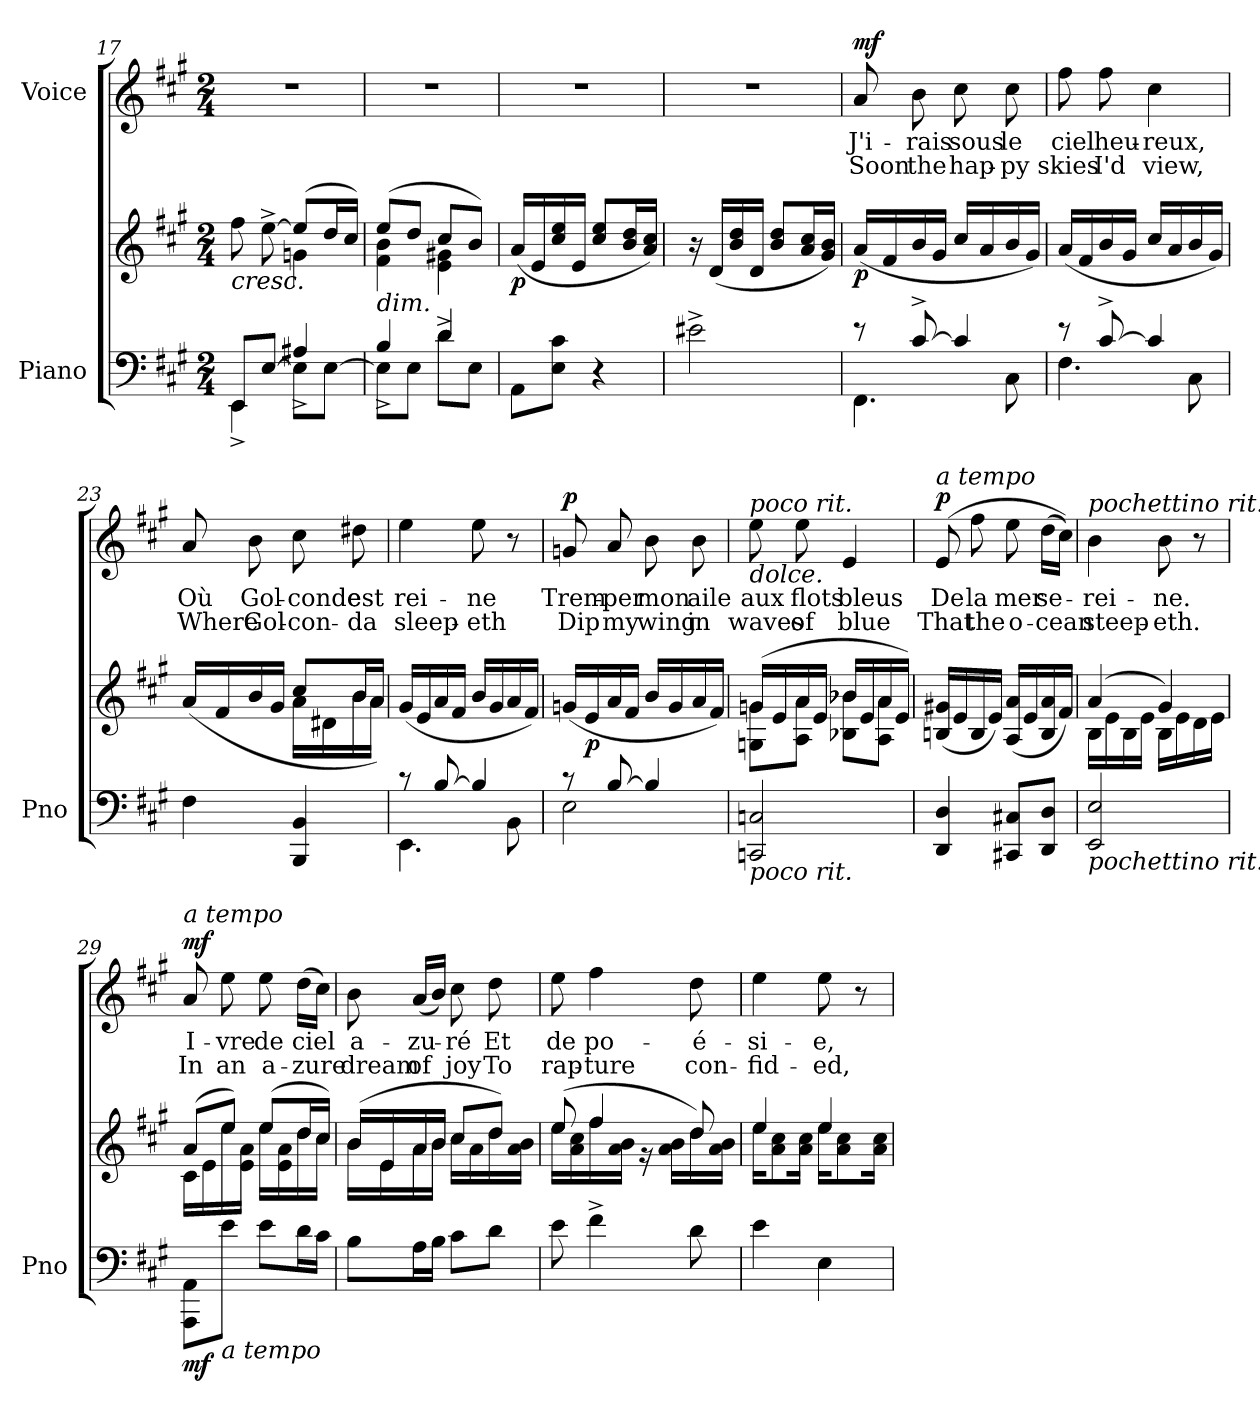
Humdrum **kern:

**kern	**kern	**dynam	**kern	**text	**text	**dynam
*part2	*part2	*part2	*part1	*part1	*part1	*part1
*staff3	*staff2	*staff2/3	*staff1	*staff1	*staff1	*staff1
*I"Piano	*	*	*I"Voice	*	*	*
*I'Pno	*	*	*	*	*	*
*clefF4	*clefG2	*	*clefG2	*	*	*
*k[f#c#g#]	*k[f#c#g#]	*	*k[f#c#g#]	*	*	*
*M2/4	*M2/4	*	*M2/4	*	*	*
=17	=17	=17	=17	=17	=17	=17
*^	*^	*	*	*	*	*
!	!	!LO:TX:b:i:t=cresc.	!	!	!	!	!	!
8EE/L	4EE^\	8ryy	8ff#\	.	2r	.	.	.
[8E/J	.	[8ee^\	8ryy	.	.	.	.	.
8E\L]	4A#X^/	(8ee/L]	4gn\	.	.	.	.	.
[8E\J	.	16dd/L	.	.	.	.	.	.
.	.	16cc#/JJ)	.	.	.	.	.	.
=18	=18	=18	=18	=18	=18	=18	=18	=18
!	!	!LO:TX:b:i:t=dim.	!	!	!	!	!	!
8E\L]	4B^/	(8ee/L	4f#\ 4b\	.	2r	.	.	.
8E\J	.	8dd/J	.	.	.	.	.	.
8d^\L	4d/	8cc#/L	4e\ 4g#X\	.	.	.	.	.
8E\J	.	8b/J)	.	.	.	.	.	.
*v	*v	*	*	*	*	*	*	*
*	*v	*v	*	*	*	*	*
!!LO:LB:g=z
=19	=19	=19	=19	=19	=19	=19
!	!	!LO:DY:b	!	!	!	!
8AA\L	(16a/LL	p	2r	.	.	.
.	16e/	.	.	.	.	.
8E\ 8c#\J	16cc#/ 16ee/	.	.	.	.	.
.	16e/JJ	.	.	.	.	.
4r	8cc#/ 8ee/L	.	.	.	.	.
.	16b/ 16dd/L	.	.	.	.	.
.	16a/ 16cc#/JJ)	.	.	.	.	.
=20	=20	=20	=20	=20	=20	=20
2e#X^\	16r	.	2r	.	.	.
.	(16d/LL	.	.	.	.	.
.	16b/ 16dd/	.	.	.	.	.
.	16d/JJ	.	.	.	.	.
.	8b/ 8dd/L	.	.	.	.	.
.	16a/ 16cc#/L	.	.	.	.	.
.	16g#/ 16b/JJ)	.	.	.	.	.
=21	=21	=21	=21	=21	=21	=21
*^	*	*	*	*	*	*
!	!	!	!LO:DY:b	!	!LO:LY:b	!LO:LY:b	!LO:DY:b
8r	4.FF#\	(16a/LL	p	8a/	J'i-	Soon	mf
.	.	16f#/	.	.	.	.	.
!	!	!	!	!	!LO:LY:b	!LO:LY:b	!
[8c#^/	.	16b/	.	8b\	-rais	the	.
.	.	16g#/JJ	.	.	.	.	.
!	!	!	!	!	!LO:LY:b	!LO:LY:b	!
4c#/]	.	16cc#/LL	.	8cc#\	sous	hap-	.
.	.	16a/	.	.	.	.	.
!	!	!	!	!	!LO:LY:b	!LO:LY:b	!
.	8C#\	16b/	.	8cc#\	le	-py	.
.	.	16g#/JJ)	.	.	.	.	.
!!LO:LB:g=z
=22	=22	=22	=22	=22	=22	=22	=22
!	!	!	!	!	!LO:LY:b	!LO:LY:b	!
8r	4.F#\	(16a/LL	.	8ff#\	ciel	skies	.
.	.	16f#/	.	.	.	.	.
!	!	!	!	!	!LO:LY:b	!LO:LY:b	!
[8c#^/	.	16b/	.	8ff#\	heu-	I'd	.
.	.	16g#/JJ	.	.	.	.	.
!	!	!	!	!	!LO:LY:b	!LO:LY:b	!
4c#/]	.	16cc#/LL	.	4cc#\	reux,	view,	.
.	.	16a/	.	.	.	.	.
.	8C#\	16b/	.	.	.	.	.
.	.	16g#/JJ)	.	.	.	.	.
*v	*v	*	*	*	*	*	*
!!LO:PB:g=z
=23	=23	=23	=23	=23	=23	=23
*	*^	*	*	*	*	*
!	!	!	!	!	!LO:LY:b	!LO:LY:b	!
4F#\	(16a/LL	4ryy	.	8a/	Où	Where	.
.	16f#/	.	.	.	.	.	.
!	!	!	!	!	!LO:LY:b	!LO:LY:b	!
.	16b/	.	.	8b\	Gol-	Gol-	.
.	16g#/JJ	.	.	.	.	.	.
!	!	!	!	!	!LO:LY:b	!LO:LY:b	!
4BBB/ 4BB/	8cc#/L	16a\LL	.	8cc#\	-conde	-con-	.
.	.	16d#X\	.	.	.	.	.
!	!	!	!	!	!LO:LY:b	!LO:LY:b	!
.	16b/L	16b\	.	8dd#X\	est	-da	.
.	16a/JJ)	16a\JJ	.	.	.	.	.
=24	=24	=24	=24	=24	=24	=24	=24
*^	*	*	*	*	*	*	*
!	!	!	!	!	!	!LO:LY:b	!LO:LY:b	!
*	*	*v	*v	*	*	*	*	*
8r	4.EE\	(16g#/LL	.	4ee\	rei-	sleep-	.
.	.	16e/	.	.	.	.	.
[8B/	.	16a/	.	.	.	.	.
.	.	16f#/JJ	.	.	.	.	.
!	!	!	!	!	!LO:LY:b	!LO:LY:b	!
4B/]	.	16b/LL	.	8ee\	-ne	-eth	.
.	.	16g#/	.	.	.	.	.
.	8BB\	16a/	.	8r	.	.	.
.	.	16f#/JJ)	.	.	.	.	.
=25	=25	=25	=25	=25	=25	=25	=25
!	!	!	!	!	!LO:LY:b	!LO:LY:b	!LO:DY:b
8r	2E\	(16gn/LL	.	8gn/	Trem-	Dip	p
!	!	!	!LO:DY:b	!	!	!	!
.	.	16e/	p	.	.	.	.
!	!	!	!	!	!LO:LY:b	!LO:LY:b	!
[8B/	.	16a/	.	8a/	-per	my	.
.	.	16f#/JJ	.	.	.	.	.
!	!	!	!	!	!LO:LY:b	!LO:LY:b	!
4B/]	.	16b/LL	.	8b\	mon	wing	.
.	.	16g/	.	.	.	.	.
!	!	!	!	!	!LO:LY:b	!LO:LY:b	!
.	.	16a/	.	8b\	aile	in	.
.	.	16f#/JJ)	.	.	.	.	.
*v	*v	*	*	*	*	*	*
!!LO:LB:g=z
=26	=26	=26	=26	=26	=26	=26
*	*^	*	*	*	*	*
!	!	!	!	!LO:TX:a:i:t=poco rit.	!	!	!
!	!	!	!	!LO:TX:b:i:t=dolce.	!	!	!
!LO:TX:b:i:t=poco rit.	!	!	!	!	!	!	!
!	!	!	!	!	!LO:LY:b	!LO:LY:b	!
2CCn/ 2Cn/	(16gn/LL	8Gn\ 8g\L	.	8ee\	aux	waves	.
.	16e/	.	.	.	.	.	.
!	!	!	!	!	!LO:LY:b	!LO:LY:b	!
.	16a/	8A\ 8a\J	.	8ee\	flots	of	.
.	16e/JJ	.	.	.	.	.	.
!	!	!	!	!	!LO:LY:b	!LO:LY:b	!
.	16b-X/LL	8B-X\ 8b-X\L	.	4e/	bleus	blue	.
.	16e/	.	.	.	.	.	.
.	16a/	8A\ 8a\J	.	.	.	.	.
.	16e/JJ)	.	.	.	.	.	.
*	*v	*v	*	*	*	*	*
!!LO:PB:g=z
=27	=27	=27	=27	=27	=27	=27
!	!	!	!LO:TX:a:i:t=a tempo	!	!	!
!	!	!LO:DY:b=2	!	!LO:LY:b	!LO:LY:b	!
!	!	!LO:DY:n=1:b=2	!	!	!	!LO:DY:b
4DD/ 4D/	(16Bn/ 16g#X/LL	p other-dynamics	(8e/	De	That	p
.	16e/	.	.	.	.	.
!	!	!	!	!LO:LY:b	!LO:LY:b	!
.	16B/	.	8ff#\	la	the	.
.	16e/JJ)	.	.	.	.	.
!	!	!	!	!LO:LY:b	!LO:LY:b	!
8CC#X/ 8C#X/L	(16A/ 16a/LL	.	8ee\	mer	o-	.
.	16e/	.	.	.	.	.
!	!	!	!	!LO:LY:b	!LO:LY:b	!
8DD/ 8D/J	16B/ 16a/	.	(16dd\LL	se-	-cean	.
.	16f#/JJ)	.	16cc#\JJ))	.	.	.
=28	=28	=28	=28	=28	=28	=28
*	*^	*	*	*	*	*
!	!	!	!	!LO:TX:a:i:t=pochettino rit.	!	!	!
!LO:TX:b:i:t=pochettino rit.	!	!	!	!	!	!	!
!	!	!	!	!	!LO:LY:b	!LO:LY:b	!
2EE/ 2E/	(4a/	16B\LL	.	4b\	-rei-	steep-	.
.	.	16e\	.	.	.	.	.
.	.	16B\	.	.	.	.	.
.	.	16e\JJ	.	.	.	.	.
!	!	!	!	!	!LO:LY:b	!LO:LY:b	!
.	4g#/)	16B\LL	.	8b\	-ne.	-eth.	.
.	.	16e\	.	.	.	.	.
.	.	16d\	.	8r	.	.	.
.	.	16e\JJ	.	.	.	.	.
=29	=29	=29	=29	=29	=29	=29	=29
!	!	!	!	!LO:TX:a:i:t=a tempo	!	!	!
!	!	!	!LO:DY:b=2	!	!LO:LY:b	!LO:LY:b	!LO:DY:b
8AAA\ 8AA\L	(8a/L	16c#\LL	mf	8a/	I-	In	mf
.	.	16e\	.	.	.	.	.
!LO:TX:b:i:t=a tempo	!	!	!	!	!	!	!
!	!	!	!	!	!LO:LY:b	!LO:LY:b	!
8e\J	8ee/J)	16ee\	.	8ee\	-vre	an	.
.	.	16e\ 16a\JJ	.	.	.	.	.
!	!	!	!	!	!LO:LY:b	!LO:LY:b	!
8e\L	(8ee/L	16ee\LL	.	8ee\	de	a-	.
.	.	16e\ 16a\	.	.	.	.	.
!	!	!	!	!	!LO:LY:b	!LO:LY:b	!
16d\L	16dd/L	16dd\	.	(16dd\LL	ciel	-zure	.
16c#\JJ	16cc#/JJ)	16cc#\JJ	.	16cc#\JJ)	.	.	.
!!LO:LB:g=z
=30	=30	=30	=30	=30	=30	=30	=30
!	!	!	!	!	!LO:LY:b	!LO:LY:b	!
8B\L	(16b/LL	16b\LL	.	8b\	a-	dream	.
.	16e/	16e\	.	.	.	.	.
!	!	!	!	!	!LO:LY:b	!LO:LY:b	!
16A\L	16a/	16a\	.	(16a/LL	-zu-	of	.
16B\JJ	16b/JJ	16b\JJ	.	16b/JJ)	.	.	.
!	!	!	!	!	!LO:LY:b	!LO:LY:b	!
8c#\L	8cc#/L	16cc#\LL	.	8cc#\	-ré	joy	.
.	.	16a\	.	.	.	.	.
!	!	!	!	!	!LO:LY:b	!LO:LY:b	!
8d\J	8dd/J)	16dd\	.	8dd\	Et	To	.
.	.	16a\ 16b\JJ	.	.	.	.	.
=31	=31	=31	=31	=31	=31	=31	=31
!	!	!	!	!	!LO:LY:b	!LO:LY:b	!
8e\	(8ee/	16ee\LL	.	8ee\	de	rap-	.
.	.	16a\ 16cc#\	.	.	.	.	.
!	!	!	!	!	!LO:LY:b	!LO:LY:b	!
4f#^\	4ff#/	16ff#\	.	4ff#\	po-	-ture	.
.	.	16a\ 16b\JJ	.	.	.	.	.
.	.	16r	.	.	.	.	.
.	.	16a\ 16b\LL	.	.	.	.	.
!	!	!	!	!	!LO:LY:b	!LO:LY:b	!
8d\	8dd/)	16dd\	.	8dd\	-é-	con-	.
.	.	16a\ 16b\JJ	.	.	.	.	.
=32	=32	=32	=32	=32	=32	=32	=32
!	!	!	!	!	!LO:LY:b	!LO:LY:b	!
4e\	4ee/	16ee\KL	.	4ee\	-si-	-fid-	.
.	.	8a\ 8cc#\	.	.	.	.	.
.	.	16a\ 16cc#\Jk	.	.	.	.	.
!	!	!	!	!	!LO:LY:b	!LO:LY:b	!
4E\	4ee/	16ee\KL	.	8ee\	-e,	-ed,	.
.	.	8a\ 8cc#\	.	.	.	.	.
.	.	.	.	8r	.	.	.
.	.	16a\ 16cc#\Jk	.	.	.	.	.
*	*v	*v	*	*	*	*	*
=	=	=	=	=	=	=
*-	*-	*-	*-	*-	*-	*-
